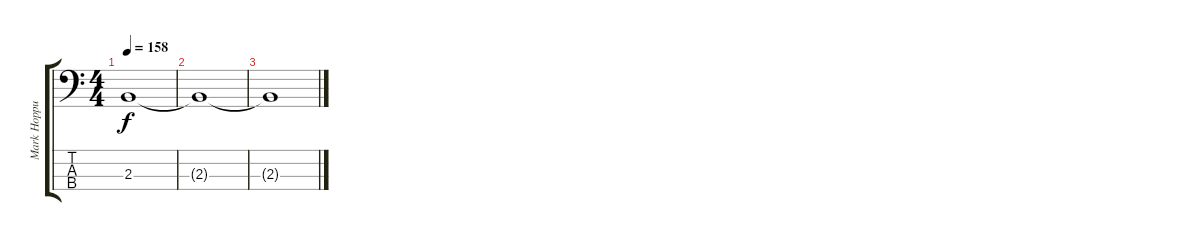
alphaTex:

\track ("Mark Hoppus - Bass" "Mark Hoppu") {instrument electricbasspick}
\staff {score tabs}
\tuning (G2 D2 A1 E1) {hide}
\ts (4 4)
\tempo 158
\clef f4
\ks c
2.3{t}.1{dy f} |
2.3{t}.1 |
2.3{t}.1
